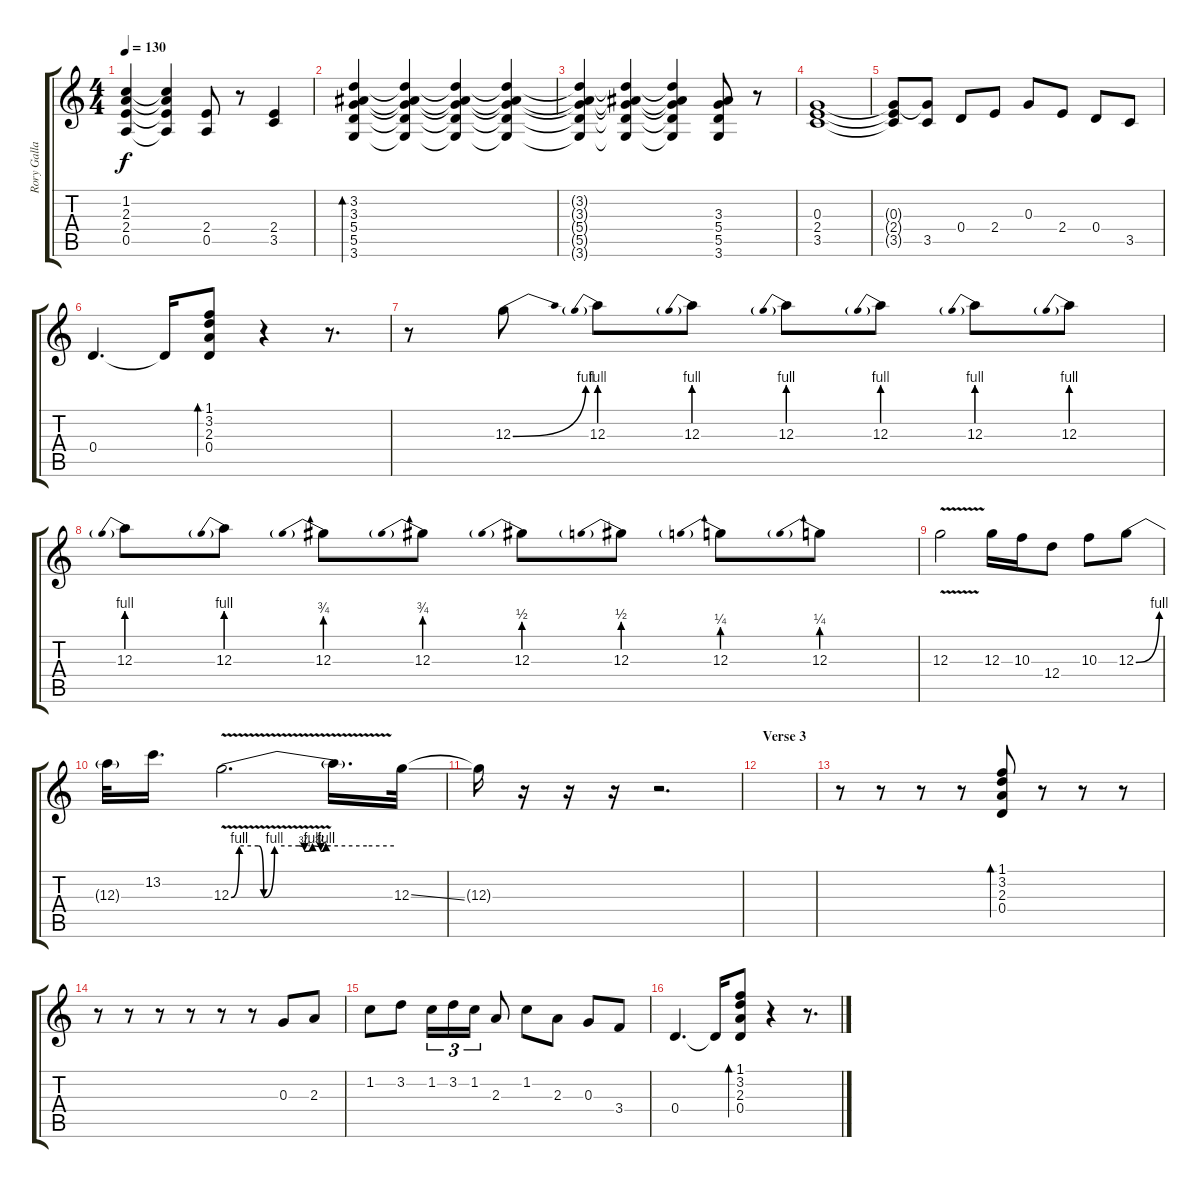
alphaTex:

\track ("Rory Gallagher" "Rory Galla") {instrument electricguitarclean}
\staff {score tabs}
\tuning (E4 B3 G3 D3 A2 E2) {hide}
\ts (4 4)
\tempo 130
\clef g2
\ks c
(1.2{t} 2.3{t} 2.4{t} 0.5{t}).4{dy f} (1.2{t} 2.3{t} 2.4{t} 0.5{t}).4 (2.4 0.5).8 r.8 (2.4 3.5).4 |
(3.2 3.3 5.4 5.5 3.6).4{bd 120} (3.2{t} 3.3{t} 5.4{t} 5.5{t} 3.6{t}).4 (3.2{t} 3.3{t} 5.4{t} 5.5{t} 3.6{t}).4 (3.2{t} 3.3{t} 5.4{t} 5.5{t} 3.6{t}).4 |
(3.2{t} 3.3{t} 5.4{t} 5.5{t} 3.6{t}).4 (3.2{t} 3.3{t} 5.4{t} 5.5{t} 3.6{t}).4 (3.2{t} 3.3{t} 5.4{t} 5.5{t} 3.6{t}).4 (3.3 5.4 5.5 3.6).8 r.8 |
(0.3 2.4 3.5).1 |
(0.3{t} 2.4{t} 3.5{t}).8 (0.3{t} 3.5).8 0.4.8 2.4.8 0.3.8 2.4.8 0.4.8 3.5.8 |
0.4.4{d} 0.4{t}.16 (1.1 3.2 2.3 0.4).8{bd 120} r.4 r.8{d} |
r.8 12.3{be (bend 0 0 60 4)}.8 12.3{be (prebend 0 4 60 4)}.8 12.3{be (prebend 0 4 60 4)}.8 12.3{be (prebend 0 4 60 4)}.8 12.3{be (prebend 0 4 60 4)}.8 12.3{be (prebend 0 4 60 4)}.8 12.3{be (prebend 0 4 60 4)}.8 |
12.3{be (prebend 0 4 60 4)}.8 12.3{be (prebend 0 4 60 4)}.8 12.3{be (prebend 0 3 60 3)}.8 12.3{be (prebend 0 3 60 3)}.8 12.3{be (prebend 0 2 60 2)}.8 12.3{be (prebend 0 2 60 2)}.8 12.3{be (prebend 0 1 60 1)}.8 12.3{be (prebend 0 1 60 1)}.8 |
12.3{v}.2 12.3.16 10.3.16 12.4.8 10.3.8 12.3{be (bend 0 0 60 4)}.8 |
12.3{t}.32 13.2.16{d} 12.3{be (custom 0 0 3 4 10 4 12 0 16 4 25 4 27 3 30 4 33 3 35 4 50 4 60 4) v}.2{d} 12.3{t}.16{d} 12.3{ss}.32 |
12.3{t}.16 r.16 r.16 r.16 r.2{d} |
\section ("" "Verse 3")
|
r.8 r.8 r.8 r.8 (1.1 3.2 2.3 0.4).8{bd 120} r.8 r.8 r.8 |
r.8 r.8 r.8 r.8 r.8 r.8 0.3.8 2.3.8 |
1.2.8 3.2.8 1.2.16{tu (3 2)} 3.2.16{tu (3 2)} 1.2.16{tu (3 2)} 2.3.8 1.2.8 2.3.8 0.3.8 3.4.8 |
0.4.4{d} 0.4{t}.16 (1.1 3.2 2.3 0.4).8{bd 480} r.4 r.8{d}
